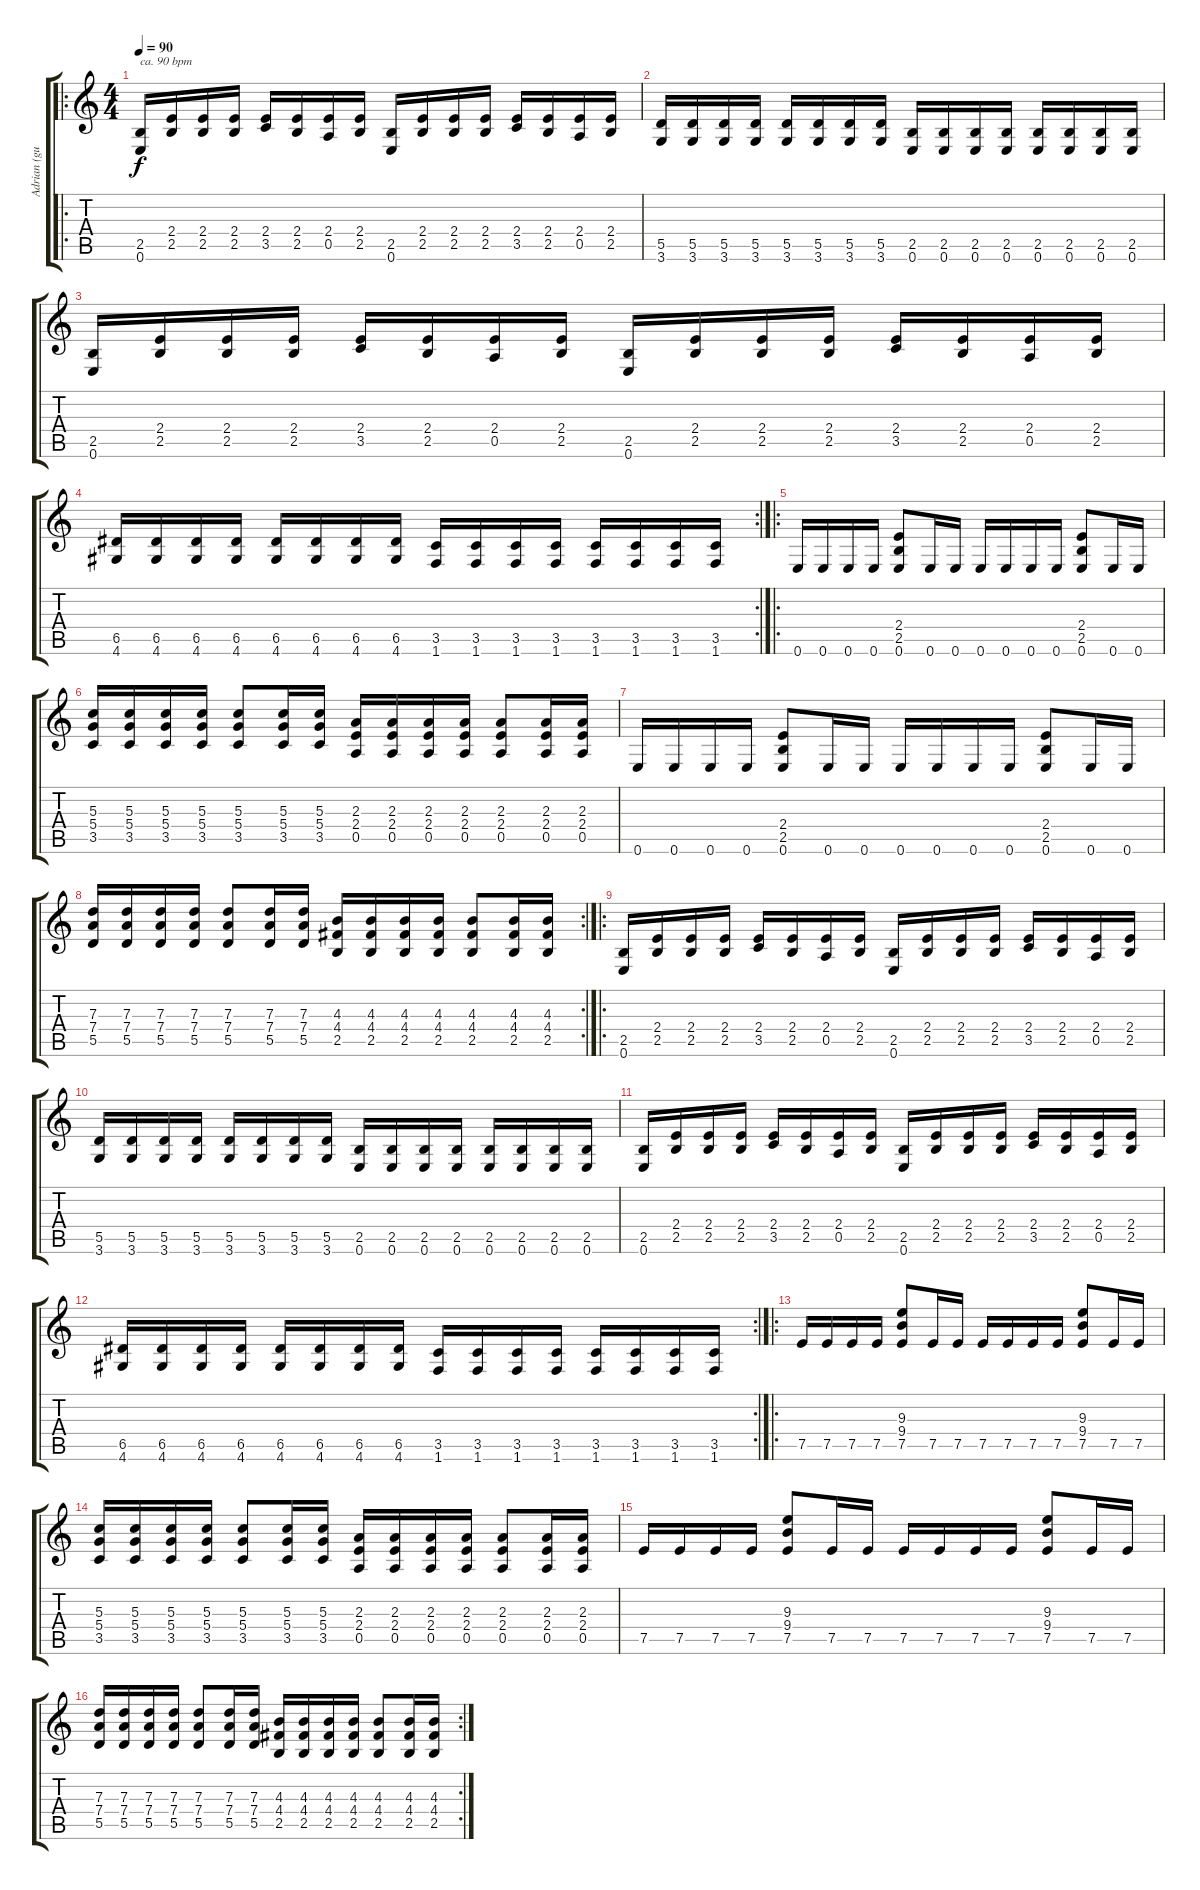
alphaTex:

\track ("Adrian (guitar)" "Adrian (gu") {instrument distortionguitar}
\staff {score tabs}
\tuning (E4 B3 G3 D3 A2 E2) {hide}
\ro
\ts (4 4)
\tempo 90
\clef g2
\ks c
(2.5 0.6).16{txt "ca. 90 bpm" dy f} (2.4 2.5).16 (2.4 2.5).16 (2.4 2.5).16 (2.4 3.5).16 (2.4 2.5).16 (2.4 0.5).16 (2.4 2.5).16 (2.5 0.6).16 (2.4 2.5).16 (2.4 2.5).16 (2.4 2.5).16 (2.4 3.5).16 (2.4 2.5).16 (2.4 0.5).16 (2.4 2.5).16 |
(5.5 3.6).16 (5.5 3.6).16 (5.5 3.6).16 (5.5 3.6).16 (5.5 3.6).16 (5.5 3.6).16 (5.5 3.6).16 (5.5 3.6).16 (2.5 0.6).16 (2.5 0.6).16 (2.5 0.6).16 (2.5 0.6).16 (2.5 0.6).16 (2.5 0.6).16 (2.5 0.6).16 (2.5 0.6).16 |
(2.5 0.6).16 (2.4 2.5).16 (2.4 2.5).16 (2.4 2.5).16 (2.4 3.5).16 (2.4 2.5).16 (2.4 0.5).16 (2.4 2.5).16 (2.5 0.6).16 (2.4 2.5).16 (2.4 2.5).16 (2.4 2.5).16 (2.4 3.5).16 (2.4 2.5).16 (2.4 0.5).16 (2.4 2.5).16 |
\rc 2
(6.5 4.6).16 (6.5 4.6).16 (6.5 4.6).16 (6.5 4.6).16 (6.5 4.6).16 (6.5 4.6).16 (6.5 4.6).16 (6.5 4.6).16 (3.5 1.6).16 (3.5 1.6).16 (3.5 1.6).16 (3.5 1.6).16 (3.5 1.6).16 (3.5 1.6).16 (3.5 1.6).16 (3.5 1.6).16 |
\ro
0.6.16 0.6.16 0.6.16 0.6.16 (2.4 2.5 0.6).8 0.6.16 0.6.16 0.6.16 0.6.16 0.6.16 0.6.16 (2.4 2.5 0.6).8 0.6.16 0.6.16 |
(5.3 5.4 3.5).16 (5.3 5.4 3.5).16 (5.3 5.4 3.5).16 (5.3 5.4 3.5).16 (5.3 5.4 3.5).8 (5.3 5.4 3.5).16 (5.3 5.4 3.5).16 (2.3 2.4 0.5).16 (2.3 2.4 0.5).16 (2.3 2.4 0.5).16 (2.3 2.4 0.5).16 (2.3 2.4 0.5).8 (2.3 2.4 0.5).16 (2.3 2.4 0.5).16 |
0.6.16 0.6.16 0.6.16 0.6.16 (2.4 2.5 0.6).8 0.6.16 0.6.16 0.6.16 0.6.16 0.6.16 0.6.16 (2.4 2.5 0.6).8 0.6.16 0.6.16 |
\rc 2
(7.3 7.4 5.5).16 (7.3 7.4 5.5).16 (7.3 7.4 5.5).16 (7.3 7.4 5.5).16 (7.3 7.4 5.5).8 (7.3 7.4 5.5).16 (7.3 7.4 5.5).16 (4.3 4.4 2.5).16 (4.3 4.4 2.5).16 (4.3 4.4 2.5).16 (4.3 4.4 2.5).16 (4.3 4.4 2.5).8 (4.3 4.4 2.5).16 (4.3 4.4 2.5).16 |
\ro
(2.5 0.6).16 (2.4 2.5).16 (2.4 2.5).16 (2.4 2.5).16 (2.4 3.5).16 (2.4 2.5).16 (2.4 0.5).16 (2.4 2.5).16 (2.5 0.6).16 (2.4 2.5).16 (2.4 2.5).16 (2.4 2.5).16 (2.4 3.5).16 (2.4 2.5).16 (2.4 0.5).16 (2.4 2.5).16 |
(5.5 3.6).16 (5.5 3.6).16 (5.5 3.6).16 (5.5 3.6).16 (5.5 3.6).16 (5.5 3.6).16 (5.5 3.6).16 (5.5 3.6).16 (2.5 0.6).16 (2.5 0.6).16 (2.5 0.6).16 (2.5 0.6).16 (2.5 0.6).16 (2.5 0.6).16 (2.5 0.6).16 (2.5 0.6).16 |
(2.5 0.6).16 (2.4 2.5).16 (2.4 2.5).16 (2.4 2.5).16 (2.4 3.5).16 (2.4 2.5).16 (2.4 0.5).16 (2.4 2.5).16 (2.5 0.6).16 (2.4 2.5).16 (2.4 2.5).16 (2.4 2.5).16 (2.4 3.5).16 (2.4 2.5).16 (2.4 0.5).16 (2.4 2.5).16 |
\rc 2
(6.5 4.6).16 (6.5 4.6).16 (6.5 4.6).16 (6.5 4.6).16 (6.5 4.6).16 (6.5 4.6).16 (6.5 4.6).16 (6.5 4.6).16 (3.5 1.6).16 (3.5 1.6).16 (3.5 1.6).16 (3.5 1.6).16 (3.5 1.6).16 (3.5 1.6).16 (3.5 1.6).16 (3.5 1.6).16 |
\ro
7.5.16 7.5.16 7.5.16 7.5.16 (9.3 9.4 7.5).8 7.5.16 7.5.16 7.5.16 7.5.16 7.5.16 7.5.16 (9.3 9.4 7.5).8 7.5.16 7.5.16 |
(5.3 5.4 3.5).16 (5.3 5.4 3.5).16 (5.3 5.4 3.5).16 (5.3 5.4 3.5).16 (5.3 5.4 3.5).8 (5.3 5.4 3.5).16 (5.3 5.4 3.5).16 (2.3 2.4 0.5).16 (2.3 2.4 0.5).16 (2.3 2.4 0.5).16 (2.3 2.4 0.5).16 (2.3 2.4 0.5).8 (2.3 2.4 0.5).16 (2.3 2.4 0.5).16 |
7.5.16 7.5.16 7.5.16 7.5.16 (9.3 9.4 7.5).8 7.5.16 7.5.16 7.5.16 7.5.16 7.5.16 7.5.16 (9.3 9.4 7.5).8 7.5.16 7.5.16 |
\rc 2
(7.3 7.4 5.5).16 (7.3 7.4 5.5).16 (7.3 7.4 5.5).16 (7.3 7.4 5.5).16 (7.3 7.4 5.5).8 (7.3 7.4 5.5).16 (7.3 7.4 5.5).16 (4.3 4.4 2.5).16 (4.3 4.4 2.5).16 (4.3 4.4 2.5).16 (4.3 4.4 2.5).16 (4.3 4.4 2.5).8 (4.3 4.4 2.5).16 (4.3 4.4 2.5).16
